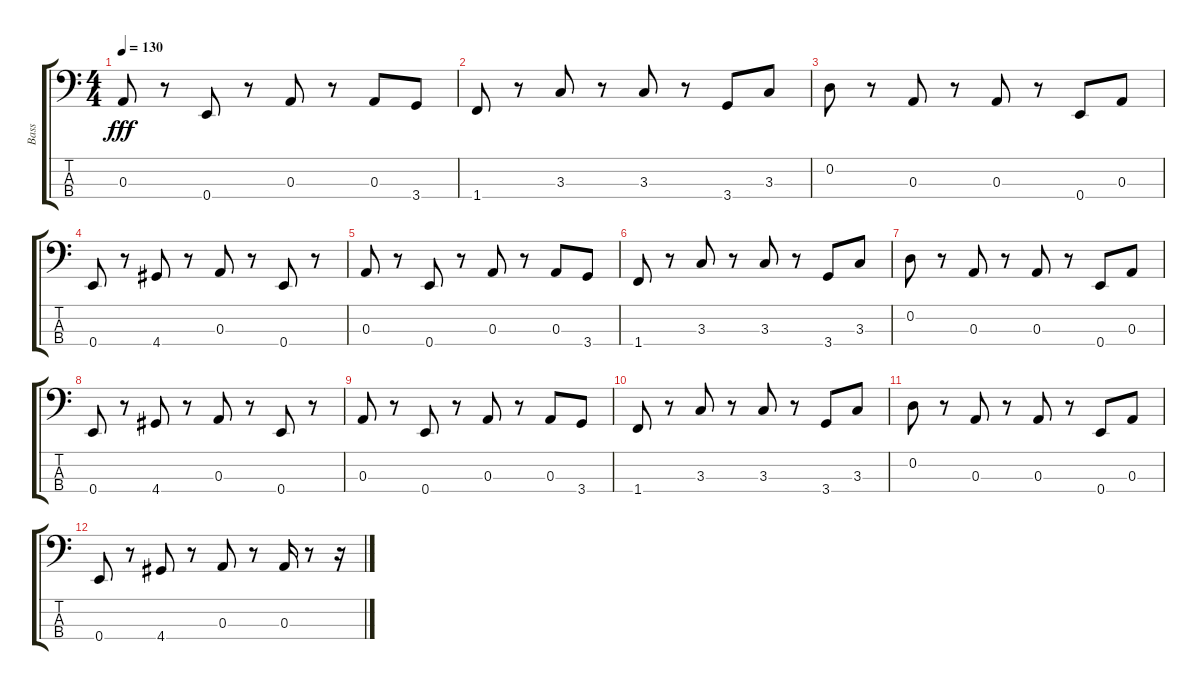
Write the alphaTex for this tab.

\track ("Bass" "Bass") {instrument electricbassfinger}
\staff {score tabs}
\tuning (G2 D2 A1 E1) {hide}
\ts (4 4)
\tempo 130
\clef f4
\ks c
0.3.8{dy fff} r.8 0.4.8 r.8 0.3.8 r.8 0.3.8 3.4.8 |
1.4.8 r.8 3.3.8 r.8 3.3.8 r.8 3.4.8 3.3.8 |
0.2.8 r.8 0.3.8 r.8 0.3.8 r.8 0.4.8 0.3.8 |
0.4.8 r.8 4.4.8 r.8 0.3.8 r.8 0.4.8 r.8 |
0.3.8 r.8 0.4.8 r.8 0.3.8 r.8 0.3.8 3.4.8 |
1.4.8 r.8 3.3.8 r.8 3.3.8 r.8 3.4.8 3.3.8 |
0.2.8 r.8 0.3.8 r.8 0.3.8 r.8 0.4.8 0.3.8 |
0.4.8 r.8 4.4.8 r.8 0.3.8 r.8 0.4.8 r.8 |
0.3.8 r.8 0.4.8 r.8 0.3.8 r.8 0.3.8 3.4.8 |
1.4.8 r.8 3.3.8 r.8 3.3.8 r.8 3.4.8 3.3.8 |
0.2.8 r.8 0.3.8 r.8 0.3.8 r.8 0.4.8 0.3.8 |
0.4.8 r.8 4.4.8 r.8 0.3.8 r.8 0.3.16 r.8 r.16
